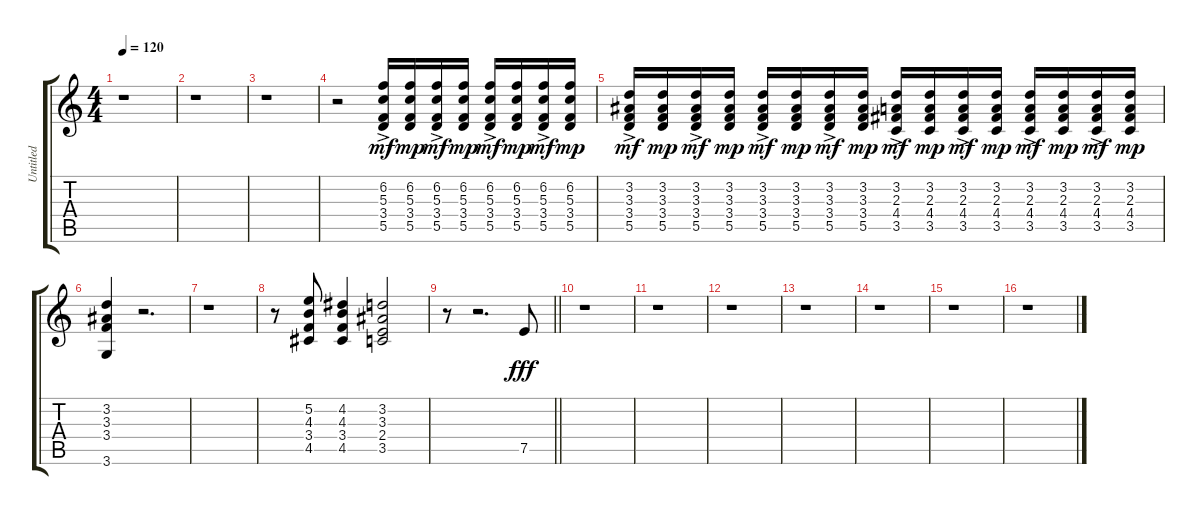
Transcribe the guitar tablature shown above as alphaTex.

\track ("Untitled" "Untitled") {instrument acousticguitarnylon}
\staff {score tabs}
\tuning (E4 B3 G3 D3 A2 E2) {hide}
\ts (4 4)
\tempo 120
\clef g2
\ks c
r.1{dy fff} |
r.1 |
r.1 |
r.2 (6.2{ac} 5.3{ac} 3.4{ac} 5.5{ac}).16{dy mf} (6.2 5.3 3.4 5.5).16{dy mp} (6.2{ac} 5.3{ac} 3.4{ac} 5.5{ac}).16{dy mf} (6.2 5.3 3.4 5.5).16{dy mp} (6.2{ac} 5.3{ac} 3.4{ac} 5.5{ac}).16{dy mf} (6.2 5.3 3.4 5.5).16{dy mp} (6.2{ac} 5.3{ac} 3.4{ac} 5.5{ac}).16{dy mf} (6.2 5.3 3.4 5.5).16{dy mp} |
(3.2{ac} 3.3{ac} 3.4{ac} 5.5{ac}).16{dy mf} (3.2 3.3 3.4 5.5).16{dy mp} (3.2{ac} 3.3{ac} 3.4{ac} 5.5{ac}).16{dy mf} (3.2 3.3 3.4 5.5).16{dy mp} (3.2{ac} 3.3{ac} 3.4{ac} 5.5{ac}).16{dy mf} (3.2 3.3 3.4 5.5).16{dy mp} (3.2{ac} 3.3{ac} 3.4{ac} 5.5{ac}).16{dy mf} (3.2 3.3 3.4 5.5).16{dy mp} (3.2{ac} 2.3{ac} 4.4{ac} 3.5{ac}).16{dy mf} (3.2 2.3 4.4 3.5).16{dy mp} (3.2{ac} 2.3{ac} 4.4{ac} 3.5{ac}).16{dy mf} (3.2 2.3 4.4 3.5).16{dy mp} (3.2{ac} 2.3{ac} 4.4{ac} 3.5{ac}).16{dy mf} (3.2 2.3 4.4 3.5).16{dy mp} (3.2{ac} 2.3{ac} 4.4{ac} 3.5{ac}).16{dy mf} (3.2 2.3 4.4 3.5).16{dy mp} |
(3.2 3.3 3.4 3.6).4 r.2{d} |
r.1 |
r.8 (5.2 4.3 3.4 4.5).8 (4.2 4.3 3.4 4.5).4 (3.2 3.3 2.4 3.5).2 |
\barLineRight lightlight
r.8 r.2{d} 7.5.8{dy fff} |
r.1 |
r.1 |
r.1 |
r.1 |
r.1 |
r.1 |
r.1
